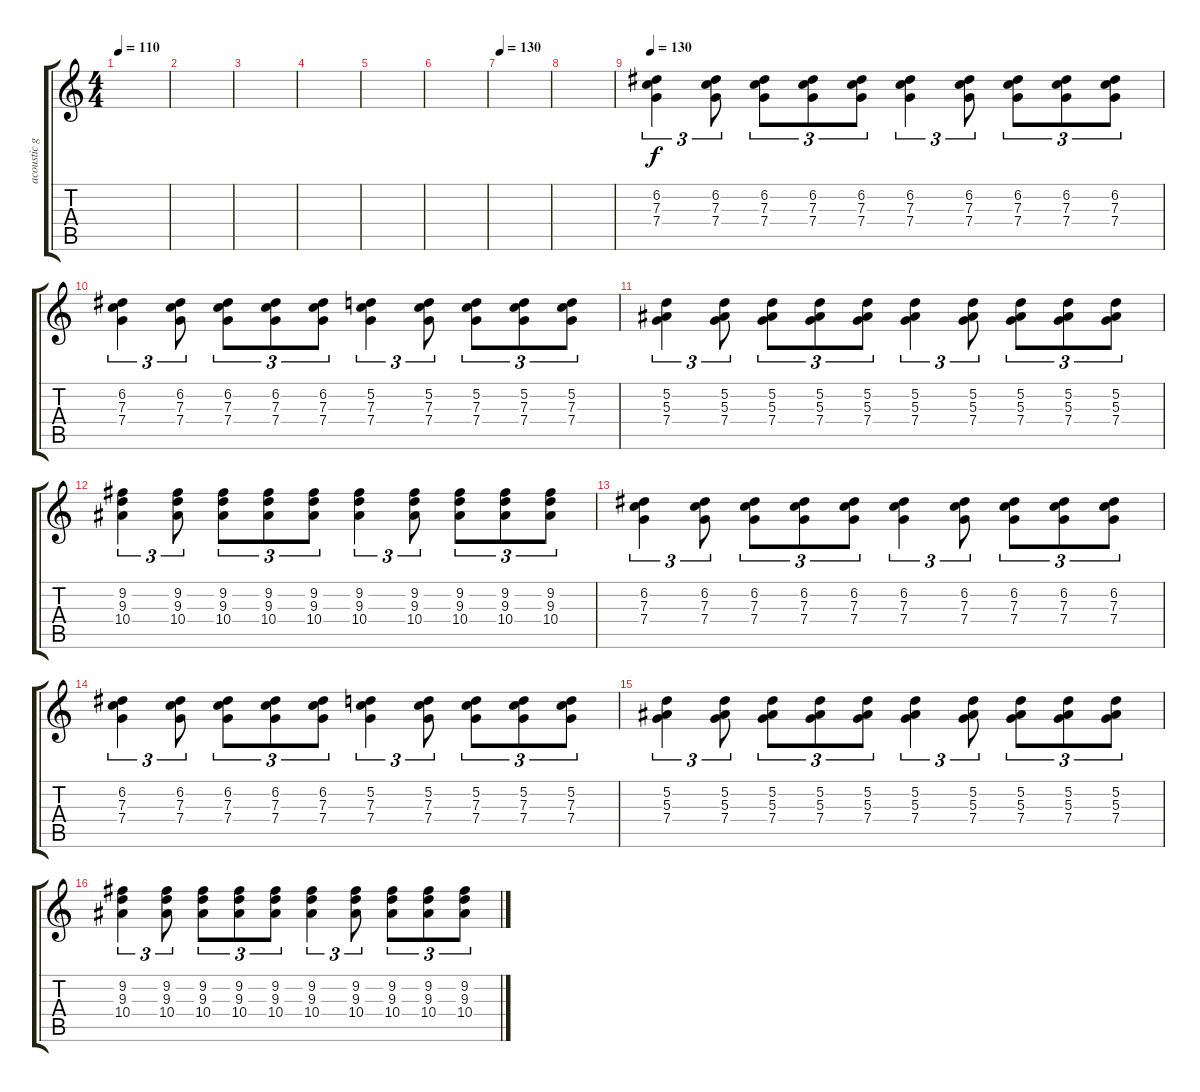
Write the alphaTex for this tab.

\track ("acoustic guitar" "acoustic g") {instrument acousticguitarsteel}
\staff {score tabs}
\tuning (D4 A3 F3 C3 G2 C2) {hide}
\ts (4 4)
\tempo 110
\clef g2
\ks c
|
|
|
|
|
|
\tempo 130
|
|
\tempo 130
(6.2 7.3 7.4).4{tu (3 2)} (6.2 7.3 7.4).8{tu (3 2)} (6.2 7.3 7.4).8{tu (3 2)} (6.2 7.3 7.4).8{tu (3 2)} (6.2 7.3 7.4).8{tu (3 2)} (6.2 7.3 7.4).4{tu (3 2)} (6.2 7.3 7.4).8{tu (3 2)} (6.2 7.3 7.4).8{tu (3 2)} (6.2 7.3 7.4).8{tu (3 2)} (6.2 7.3 7.4).8{tu (3 2)} |
(6.2 7.3 7.4).4{tu (3 2)} (6.2 7.3 7.4).8{tu (3 2)} (6.2 7.3 7.4).8{tu (3 2)} (6.2 7.3 7.4).8{tu (3 2)} (6.2 7.3 7.4).8{tu (3 2)} (5.2 7.3 7.4).4{tu (3 2)} (5.2 7.3 7.4).8{tu (3 2)} (5.2 7.3 7.4).8{tu (3 2)} (5.2 7.3 7.4).8{tu (3 2)} (5.2 7.3 7.4).8{tu (3 2)} |
(5.2 5.3 7.4).4{tu (3 2)} (5.2 5.3 7.4).8{tu (3 2)} (5.2 5.3 7.4).8{tu (3 2)} (5.2 5.3 7.4).8{tu (3 2)} (5.2 5.3 7.4).8{tu (3 2)} (5.2 5.3 7.4).4{tu (3 2)} (5.2 5.3 7.4).8{tu (3 2)} (5.2 5.3 7.4).8{tu (3 2)} (5.2 5.3 7.4).8{tu (3 2)} (5.2 5.3 7.4).8{tu (3 2)} |
(9.2 9.3 10.4).4{tu (3 2)} (9.2 9.3 10.4).8{tu (3 2)} (9.2 9.3 10.4).8{tu (3 2)} (9.2 9.3 10.4).8{tu (3 2)} (9.2 9.3 10.4).8{tu (3 2)} (9.2 9.3 10.4).4{tu (3 2)} (9.2 9.3 10.4).8{tu (3 2)} (9.2 9.3 10.4).8{tu (3 2)} (9.2 9.3 10.4).8{tu (3 2)} (9.2 9.3 10.4).8{tu (3 2)} |
(6.2 7.3 7.4).4{tu (3 2)} (6.2 7.3 7.4).8{tu (3 2)} (6.2 7.3 7.4).8{tu (3 2)} (6.2 7.3 7.4).8{tu (3 2)} (6.2 7.3 7.4).8{tu (3 2)} (6.2 7.3 7.4).4{tu (3 2)} (6.2 7.3 7.4).8{tu (3 2)} (6.2 7.3 7.4).8{tu (3 2)} (6.2 7.3 7.4).8{tu (3 2)} (6.2 7.3 7.4).8{tu (3 2)} |
(6.2 7.3 7.4).4{tu (3 2)} (6.2 7.3 7.4).8{tu (3 2)} (6.2 7.3 7.4).8{tu (3 2)} (6.2 7.3 7.4).8{tu (3 2)} (6.2 7.3 7.4).8{tu (3 2)} (5.2 7.3 7.4).4{tu (3 2)} (5.2 7.3 7.4).8{tu (3 2)} (5.2 7.3 7.4).8{tu (3 2)} (5.2 7.3 7.4).8{tu (3 2)} (5.2 7.3 7.4).8{tu (3 2)} |
(5.2 5.3 7.4).4{tu (3 2)} (5.2 5.3 7.4).8{tu (3 2)} (5.2 5.3 7.4).8{tu (3 2)} (5.2 5.3 7.4).8{tu (3 2)} (5.2 5.3 7.4).8{tu (3 2)} (5.2 5.3 7.4).4{tu (3 2)} (5.2 5.3 7.4).8{tu (3 2)} (5.2 5.3 7.4).8{tu (3 2)} (5.2 5.3 7.4).8{tu (3 2)} (5.2 5.3 7.4).8{tu (3 2)} |
(9.2 9.3 10.4).4{tu (3 2)} (9.2 9.3 10.4).8{tu (3 2)} (9.2 9.3 10.4).8{tu (3 2)} (9.2 9.3 10.4).8{tu (3 2)} (9.2 9.3 10.4).8{tu (3 2)} (9.2 9.3 10.4).4{tu (3 2)} (9.2 9.3 10.4).8{tu (3 2)} (9.2 9.3 10.4).8{tu (3 2)} (9.2 9.3 10.4).8{tu (3 2)} (9.2 9.3 10.4).8{tu (3 2)}
